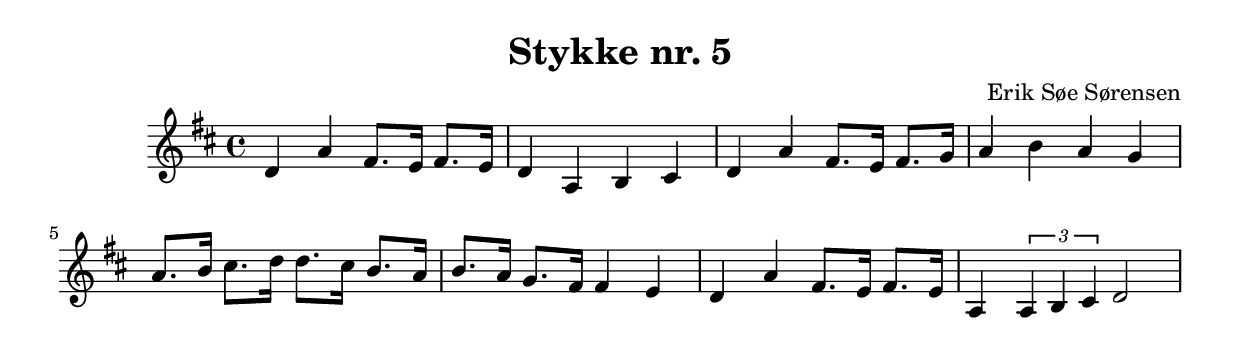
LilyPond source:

				% Komponeret 19/10-19
				% Erik Søe Sørensen

%% Mål: Punkteret rytme; variation i rytme. Længere noder visse steder.

\version "2.18.2"
\header {
  title = "Stykke nr. 5"
  composer = "Erik Søe Sørensen"
}
musik = \transpose c d' {
    \time 4/4
    \key c \major
    {
      %% I IV I V
      | c4 g e8. d16 e8. d16
      | c4 g, a, b,
      | c4 g e8. d16 e8. f16
      | g4 a g f

      | g8. a16 b8. c'16
       c'8. b16 a8. g16 |
      | a8. g16 f8. e16
       e4 d |

      | c4 g e8. d16 e8. d16
      %| g,4 a,8 b,8 c2
      %| g,4 g,16 a, b,8 c2 |
      | g,4 \tuplet 3/1 {g,4 a, b,} c2 |
      %| g,8. g,16 a,8. a,16 b,4 c2 |
 }
  }
\score {
  \musik
  \layout { }
  }
%showLastLength = R1*3
\score {
  \unfoldRepeats \musik
  \midi {
    \tempo 4 = 100
  }
}
